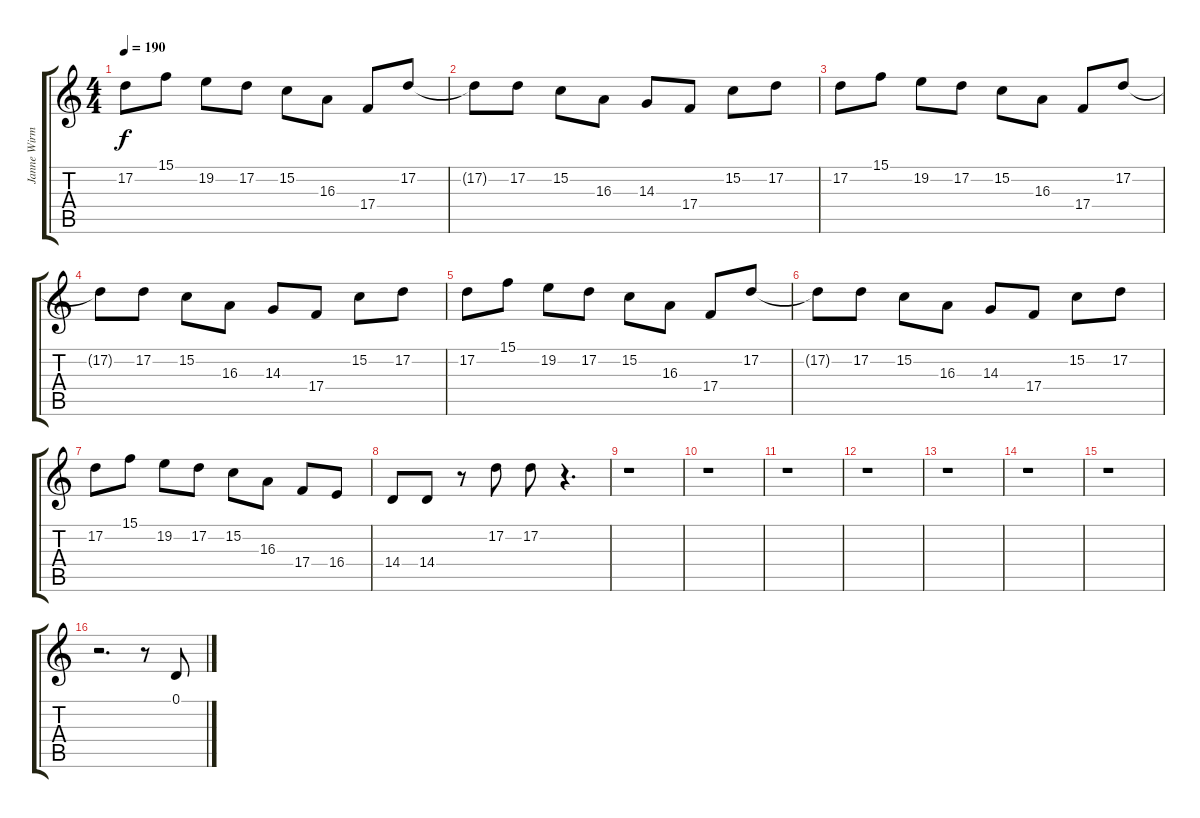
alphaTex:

\track ("Janne Wirman" "Janne Wirm") {instrument stringensemble1}
\staff {score tabs}
\tuning (D4 A3 F3 C3 G2 D2) {hide}
\ts (4 4)
\tempo 190
\clef g2
\ks c
17.2.8{dy f} 15.1.8 19.2.8 17.2.8 15.2.8 16.3.8 17.4.8 17.2.8 |
17.2{t}.8 17.2.8 15.2.8 16.3.8 14.3.8 17.4.8 15.2.8 17.2.8 |
17.2.8 15.1.8 19.2.8 17.2.8 15.2.8 16.3.8 17.4.8 17.2.8 |
17.2{t}.8 17.2.8 15.2.8 16.3.8 14.3.8 17.4.8 15.2.8 17.2.8 |
17.2.8 15.1.8 19.2.8 17.2.8 15.2.8 16.3.8 17.4.8 17.2.8 |
17.2{t}.8 17.2.8 15.2.8 16.3.8 14.3.8 17.4.8 15.2.8 17.2.8 |
17.2.8 15.1.8 19.2.8 17.2.8 15.2.8 16.3.8 17.4.8 16.4.8 |
14.4.8 14.4.8 r.8 17.2.8 17.2.8 r.4{d} |
r.1 |
r.1 |
r.1 |
r.1 |
r.1 |
r.1 |
r.1 |
r.2{d} r.8 0.1.8{volume 9 instrument fx5brightness}
